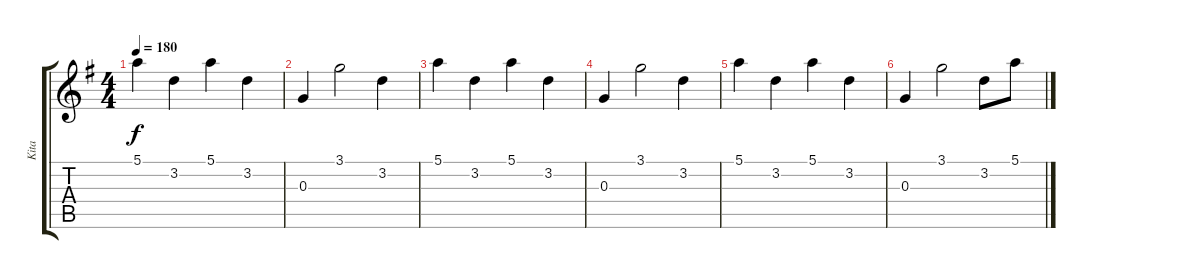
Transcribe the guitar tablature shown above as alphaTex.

\track ("Kita " "Kita ") {instrument overdrivenguitar}
\staff {score tabs}
\tuning (E4 B3 G3 D3 A2 E2) {hide}
\ts (4 4)
\tempo 180
\clef g2
\ks g
5.1.4{dy f} 3.2.4 5.1.4 3.2.4 |
0.3.4 3.1.2 3.2.4 |
5.1.4 3.2.4 5.1.4 3.2.4 |
0.3.4 3.1.2 3.2.4 |
5.1.4 3.2.4 5.1.4 3.2.4 |
0.3.4 3.1.2 3.2.8 5.1.8
